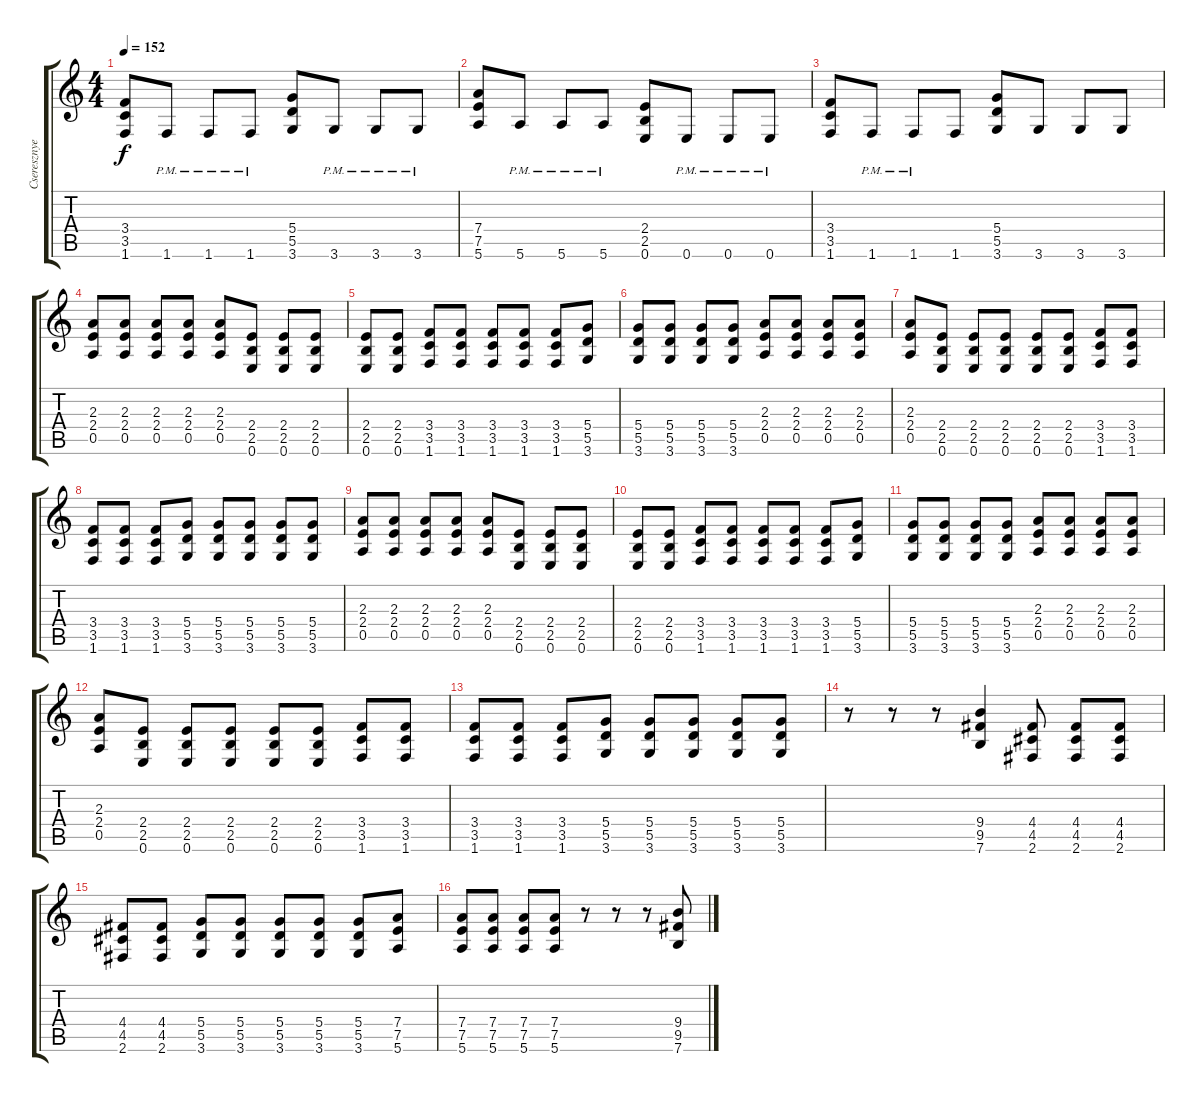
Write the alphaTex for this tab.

\track ("Cseresznye OverDrive soound" "Cseresznye") {instrument overdrivenguitar}
\staff {score tabs}
\tuning (E4 B3 G3 D3 A2 E2) {hide}
\ts (4 4)
\tempo 152
\clef g2
\ks c
(3.4 3.5 1.6).8{dy f} 1.6{pm}.8 1.6{pm}.8 1.6{pm}.8 (5.4 5.5 3.6).8 3.6{pm}.8 3.6{pm}.8 3.6{pm}.8 |
(7.4 7.5 5.6).8 5.6{pm}.8 5.6{pm}.8 5.6{pm}.8 (2.4 2.5 0.6).8 0.6{pm}.8 0.6{pm}.8 0.6{pm}.8 |
(3.4 3.5 1.6).8 1.6{pm}.8 1.6{pm}.8 1.6.8 (5.4 5.5 3.6).8 3.6.8 3.6.8 3.6.8 |
(2.3 2.4 0.5).8 (2.3 2.4 0.5).8 (2.3 2.4 0.5).8 (2.3 2.4 0.5).8 (2.3 2.4 0.5).8 (2.4 2.5 0.6).8 (2.4 2.5 0.6).8 (2.4 2.5 0.6).8 |
(2.4 2.5 0.6).8 (2.4 2.5 0.6).8 (3.4 3.5 1.6).8 (3.4 3.5 1.6).8 (3.4 3.5 1.6).8 (3.4 3.5 1.6).8 (3.4 3.5 1.6).8 (5.4 5.5 3.6).8 |
(5.4 5.5 3.6).8 (5.4 5.5 3.6).8 (5.4 5.5 3.6).8 (5.4 5.5 3.6).8 (2.3 2.4 0.5).8 (2.3 2.4 0.5).8 (2.3 2.4 0.5).8 (2.3 2.4 0.5).8 |
(2.3 2.4 0.5).8 (2.4 2.5 0.6).8 (2.4 2.5 0.6).8 (2.4 2.5 0.6).8 (2.4 2.5 0.6).8 (2.4 2.5 0.6).8 (3.4 3.5 1.6).8 (3.4 3.5 1.6).8 |
(3.4 3.5 1.6).8 (3.4 3.5 1.6).8 (3.4 3.5 1.6).8 (5.4 5.5 3.6).8 (5.4 5.5 3.6).8 (5.4 5.5 3.6).8 (5.4 5.5 3.6).8 (5.4 5.5 3.6).8 |
(2.3 2.4 0.5).8 (2.3 2.4 0.5).8 (2.3 2.4 0.5).8 (2.3 2.4 0.5).8 (2.3 2.4 0.5).8 (2.4 2.5 0.6).8 (2.4 2.5 0.6).8 (2.4 2.5 0.6).8 |
(2.4 2.5 0.6).8 (2.4 2.5 0.6).8 (3.4 3.5 1.6).8 (3.4 3.5 1.6).8 (3.4 3.5 1.6).8 (3.4 3.5 1.6).8 (3.4 3.5 1.6).8 (5.4 5.5 3.6).8 |
(5.4 5.5 3.6).8 (5.4 5.5 3.6).8 (5.4 5.5 3.6).8 (5.4 5.5 3.6).8 (2.3 2.4 0.5).8 (2.3 2.4 0.5).8 (2.3 2.4 0.5).8 (2.3 2.4 0.5).8 |
(2.3 2.4 0.5).8 (2.4 2.5 0.6).8 (2.4 2.5 0.6).8 (2.4 2.5 0.6).8 (2.4 2.5 0.6).8 (2.4 2.5 0.6).8 (3.4 3.5 1.6).8 (3.4 3.5 1.6).8 |
(3.4 3.5 1.6).8 (3.4 3.5 1.6).8 (3.4 3.5 1.6).8 (5.4 5.5 3.6).8 (5.4 5.5 3.6).8 (5.4 5.5 3.6).8 (5.4 5.5 3.6).8 (5.4 5.5 3.6).8 |
r.8 r.8 r.8 (9.4 9.5 7.6).4 (4.4 4.5 2.6).8 (4.4 4.5 2.6).8 (4.4 4.5 2.6).8 |
(4.4 4.5 2.6).8 (4.4 4.5 2.6).8 (5.4 5.5 3.6).8 (5.4 5.5 3.6).8 (5.4 5.5 3.6).8 (5.4 5.5 3.6).8 (5.4 5.5 3.6).8 (7.4 7.5 5.6).8 |
(7.4 7.5 5.6).8 (7.4 7.5 5.6).8 (7.4 7.5 5.6).8 (7.4 7.5 5.6).8 r.8 r.8 r.8 (9.4 9.5 7.6).8
